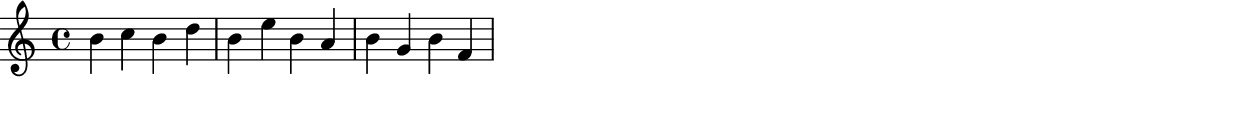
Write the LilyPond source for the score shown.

%% Generated by lilypond-book.py
%% Options: [exampleindent=10.16\mm,indent=0\mm,line-width=160\mm,quote]
\include "lilypond-book-preamble.ly"


% ****************************************************************
% Start cut-&-pastable-section
% ****************************************************************



\paper {
  indent = 0\mm
  line-width = 160\mm
  % offset the left padding, also add 1mm as lilypond creates cropped
  % images with a little space on the right
  line-width = #(- line-width (* mm  3.000000) (* mm 1))
  line-width = 160\mm - 2.0 * 10.16\mm
  % offset the left padding, also add 1mm as lilypond creates cropped
  % images with a little space on the right
  line-width = #(- line-width (* mm  3.000000) (* mm 1))
}

\layout {
  
}





% ****************************************************************
% ly snippet:
% ****************************************************************
\sourcefileline 281
\relative {
  b' c  % felfelé szekund, lefelé szeptim, így: felső c
  b d  % felfelé terc, lefelé szext, így: felső d
  b e  % felfelé kvárt, lefelé kvint, így: felső e
  b a  % felfelé szeptim, lefelé szekund, így: alsó a
  b g  % felfelé szext, lefelé terc, így: alsó g
  b f  % felfelé kvint, lefelé kvárt, így: alsó f
}



% ****************************************************************
% end ly snippet
% ****************************************************************
